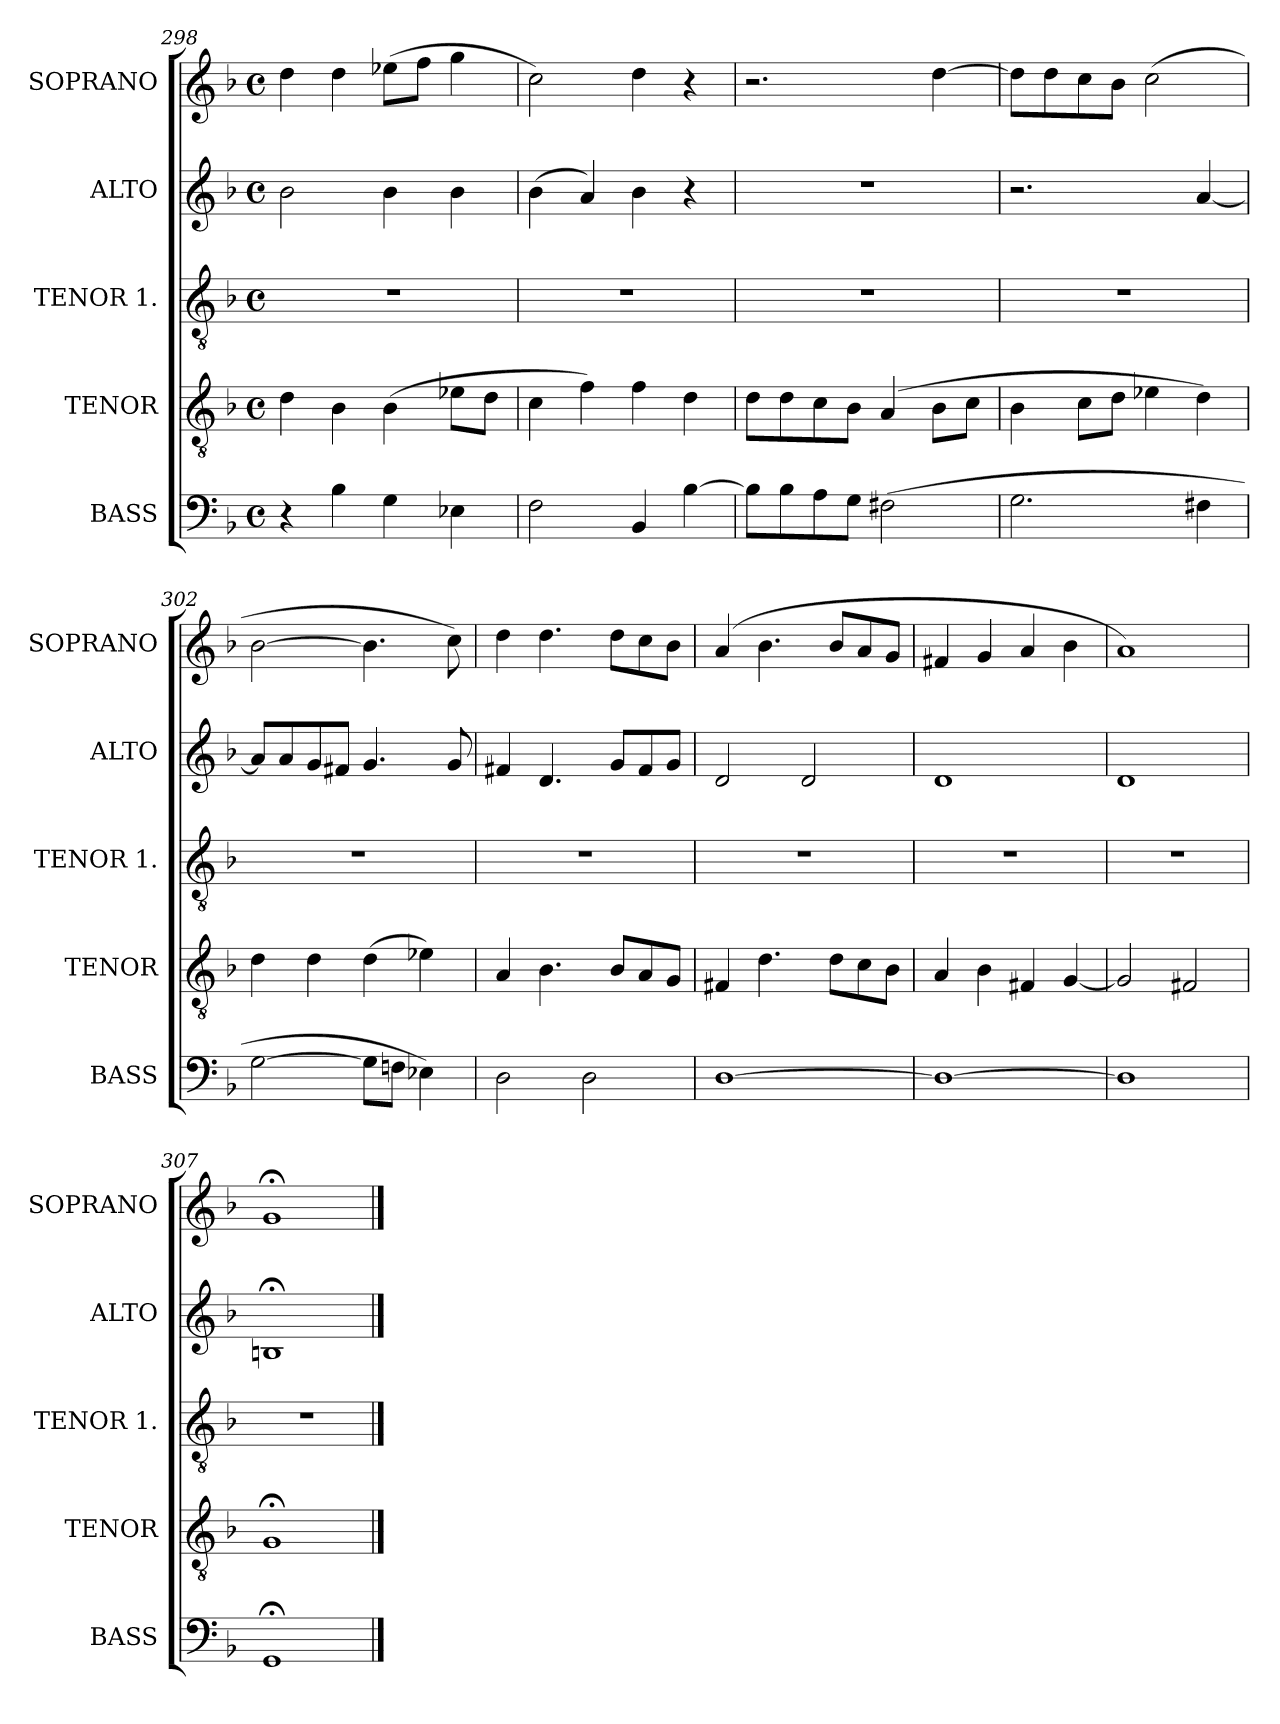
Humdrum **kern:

**kern	**kern	**kern	**kern	**kern
*part5	*part4	*part3	*part2	*part1
*staff5	*staff4	*staff3	*staff2	*staff1
*I"BASS	*I"TENOR	*I"TENOR 1.	*I"ALTO	*I"SOPRANO
*I'BASS	*I'TENOR	*I'TENOR 1.	*I'ALTO	*I'SOPRANO
*clefF4	*clefGv2	*clefGv2	*clefG2	*clefG2
*k[b-]	*k[b-]	*k[b-]	*k[b-]	*k[b-]
*F:	*F:	*F:	*F:	*F:
*M4/4	*M4/4	*M4/4	*M4/4	*M4/4
*met(c)	*met(c)	*met(c)	*met(c)	*met(c)
=298	=298	=298	=298	=298
4r	4d\	1r	2b-\	4dd\
4B-\	4B-\	.	.	4dd\
4G\	(>4B-\	.	4b-\	(>8ee-X\L
.	.	.	.	8ff\J
4E-X\	8e-X\L	.	4b-\	4gg\
.	8d\J	.	.	.
=299	=299	=299	=299	=299
2F\	4c\	1r	(>4b-\	2cc\)
.	4f\)	.	4a/)	.
4BB-/	4f\	.	4b-\	4dd\
[<4B-\	(4d\	.	4r	4r
!!LO:PB:g=z
=300	=300	=300	=300	=300
8B-\L]	8d\L	1r	1r	2.r
8B-\	8d\	.	.	.
8A\	8c\	.	.	.
8G\J	8B-\J	.	.	.
(>2F#X\	(>4A/	.	.	.
.	8B-\L	.	.	[>4dd\
.	8c\J	.	.	.
=301	=301	=301	=301	=301
2.G\	4B-\	1r	2.r	8dd\L]
.	.	.	.	8dd\
.	8c\L	.	.	8cc\
.	8d\J	.	.	8b-\J
.	4e-X\	.	.	(>2cc\
4F#X\	4d\)	.	[<4a/	.
=302	=302	=302	=302	=302
[>2G\	4d\	1r	8a/L]	[>2b-\
.	.	.	8a/	.
.	4d\	.	8g/	.
.	.	.	8f#X/J	.
8G\L]	(>4d\	.	4.g/	4.b-\]
8Fn\J	.	.	.	.
4E-X\)	4e-X\)	.	.	.
.	.	.	8g/	8cc\)
=303	=303	=303	=303	=303
2D\	4A/	1r	4f#X/	4dd\
.	4.B-\	.	4.d/	4.dd\
2D\	.	.	.	.
.	8B-/L	.	8g/L	8dd\L
.	8A/	.	8f#/	8cc\
.	8G/J	.	8g/J	8b-\J
=304	=304	=304	=304	=304
[>1D	4F#X/	1r	2d/	(4a/
.	4.d\	.	.	4.b-\
.	.	.	2d/	.
.	8d\L	.	.	8b-/L
.	8c\	.	.	8a/
.	8B-\J	.	.	8g/J
=305	=305	=305	=305	=305
1D_	4A/	1r	1d	4f#X/
.	4B-\	.	.	4g/
.	4F#X/	.	.	4a/
.	[<4G/	.	.	4b-\
=306	=306	=306	=306	=306
1D]	2G/]	1r	1d	1a)
.	2F#X/	.	.	.
=307	=307	=307	=307	=307
1GG;	1G;	1r	1Bn;	1g;
==	==	==	==	==
*-	*-	*-	*-	*-
